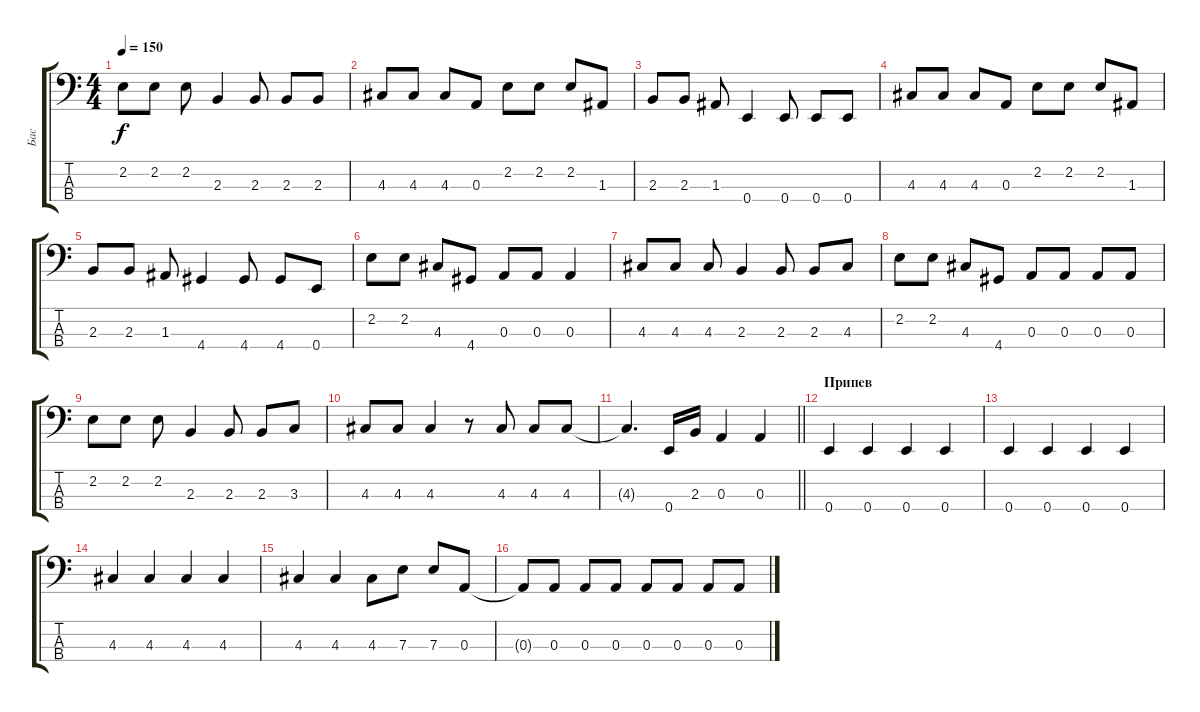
\track ("Бас" "Бас") {instrument electricbassfinger}
\staff {score tabs}
\tuning (G2 D2 A1 E1) {hide}
\ts (4 4)
\tempo 150
\clef f4
\ks c
2.2.8{dy f} 2.2.8 2.2.8 2.3.4 2.3.8 2.3.8 2.3.8 |
4.3.8 4.3.8 4.3.8 0.3.8 2.2.8 2.2.8 2.2.8 1.3.8 |
2.3.8 2.3.8 1.3.8 0.4.4 0.4.8 0.4.8 0.4.8 |
4.3.8 4.3.8 4.3.8 0.3.8 2.2.8 2.2.8 2.2.8 1.3.8 |
2.3.8 2.3.8 1.3.8 4.4.4 4.4.8 4.4.8 0.4.8 |
2.2.8 2.2.8 4.3.8 4.4.8 0.3.8 0.3.8 0.3.4 |
4.3.8 4.3.8 4.3.8 2.3.4 2.3.8 2.3.8 4.3.8 |
2.2.8 2.2.8 4.3.8 4.4.8 0.3.8 0.3.8 0.3.8 0.3.8 |
2.2.8 2.2.8 2.2.8 2.3.4 2.3.8 2.3.8 3.3.8 |
4.3.8 4.3.8 4.3.4 r.8 4.3.8 4.3.8 4.3.8 |
\barLineRight lightlight
4.3{t}.4{d} 0.4.16 2.3.16 0.3.4 0.3.4 |
\section ("" "Припев")
0.4.4 0.4.4 0.4.4 0.4.4 |
0.4.4 0.4.4 0.4.4 0.4.4 |
4.3.4 4.3.4 4.3.4 4.3.4 |
4.3.4 4.3.4 4.3.8 7.3.8 7.3.8 0.3.8 |
0.3{t}.8 0.3.8 0.3.8 0.3.8 0.3.8 0.3.8 0.3.8 0.3.8
